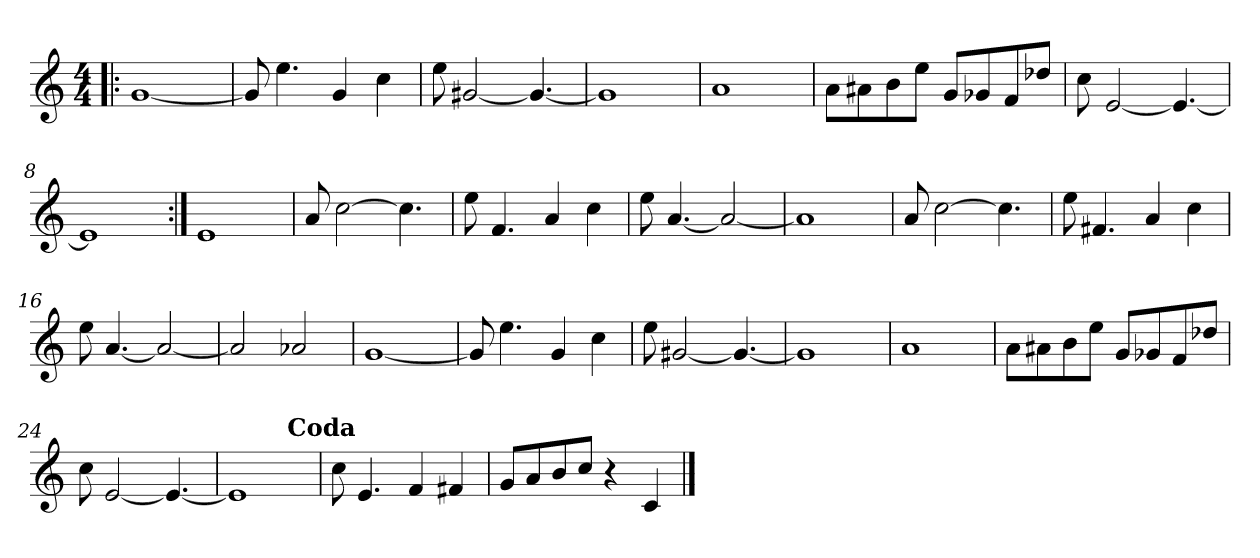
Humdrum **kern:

**kern
*part1
*staff1
*clefG2
*k[]
*M4/4
=1!|:
[1g
=2
8g/]
4.ee\
4g/
4cc\
=3
8ee\
[2g#X/
4.g#/_
=4
1g#]
!!LO:LB:g=z
=5
1a
=6
8a\L
8a#X\
8b\
8ee\J
8g/L
8g-X/
8f/
8dd-X/J
=7
8cc\
[2e/
4.e/_
=8
1e]
!!LO:LB:g=z
=9:|!
1e
=10
8a/
[2cc\
4.cc\]
=11
8ee\
4.f/
4a/
4cc\
=12
8ee\
[4.a/
2a/_
!!LO:LB:g=z
=13
1a]
=14
8a/
[2cc\
4.cc\]
=15
8ee\
4.f#X/
4a/
4cc\
=16
8ee\
[4.a/
2a/_
!!LO:LB:g=z
=17
2a/]
2a-X/
=18
[1g
=19
8g/]
4.ee\
4g/
4cc\
!!LO:LB:g=z
=20
8ee\
[2g#X/
4.g#/_
=21
1g#]
=22
1a
=23
8a\L
8a#X\
8b\
8ee\J
8g/L
8g-X/
8f/
8dd-X/J
=24
8cc\
[2e/
4.e/_
=25
1e]
!!LO:LB:g=z
!!LO:REH:place=s1:b:enc=none:fs=15:t=Coda
=26!
8cc\
4.e/
4f/
4f#X/
=27
8g/L
8a/
8b/
8cc/J
4r
4c/
==
*-
